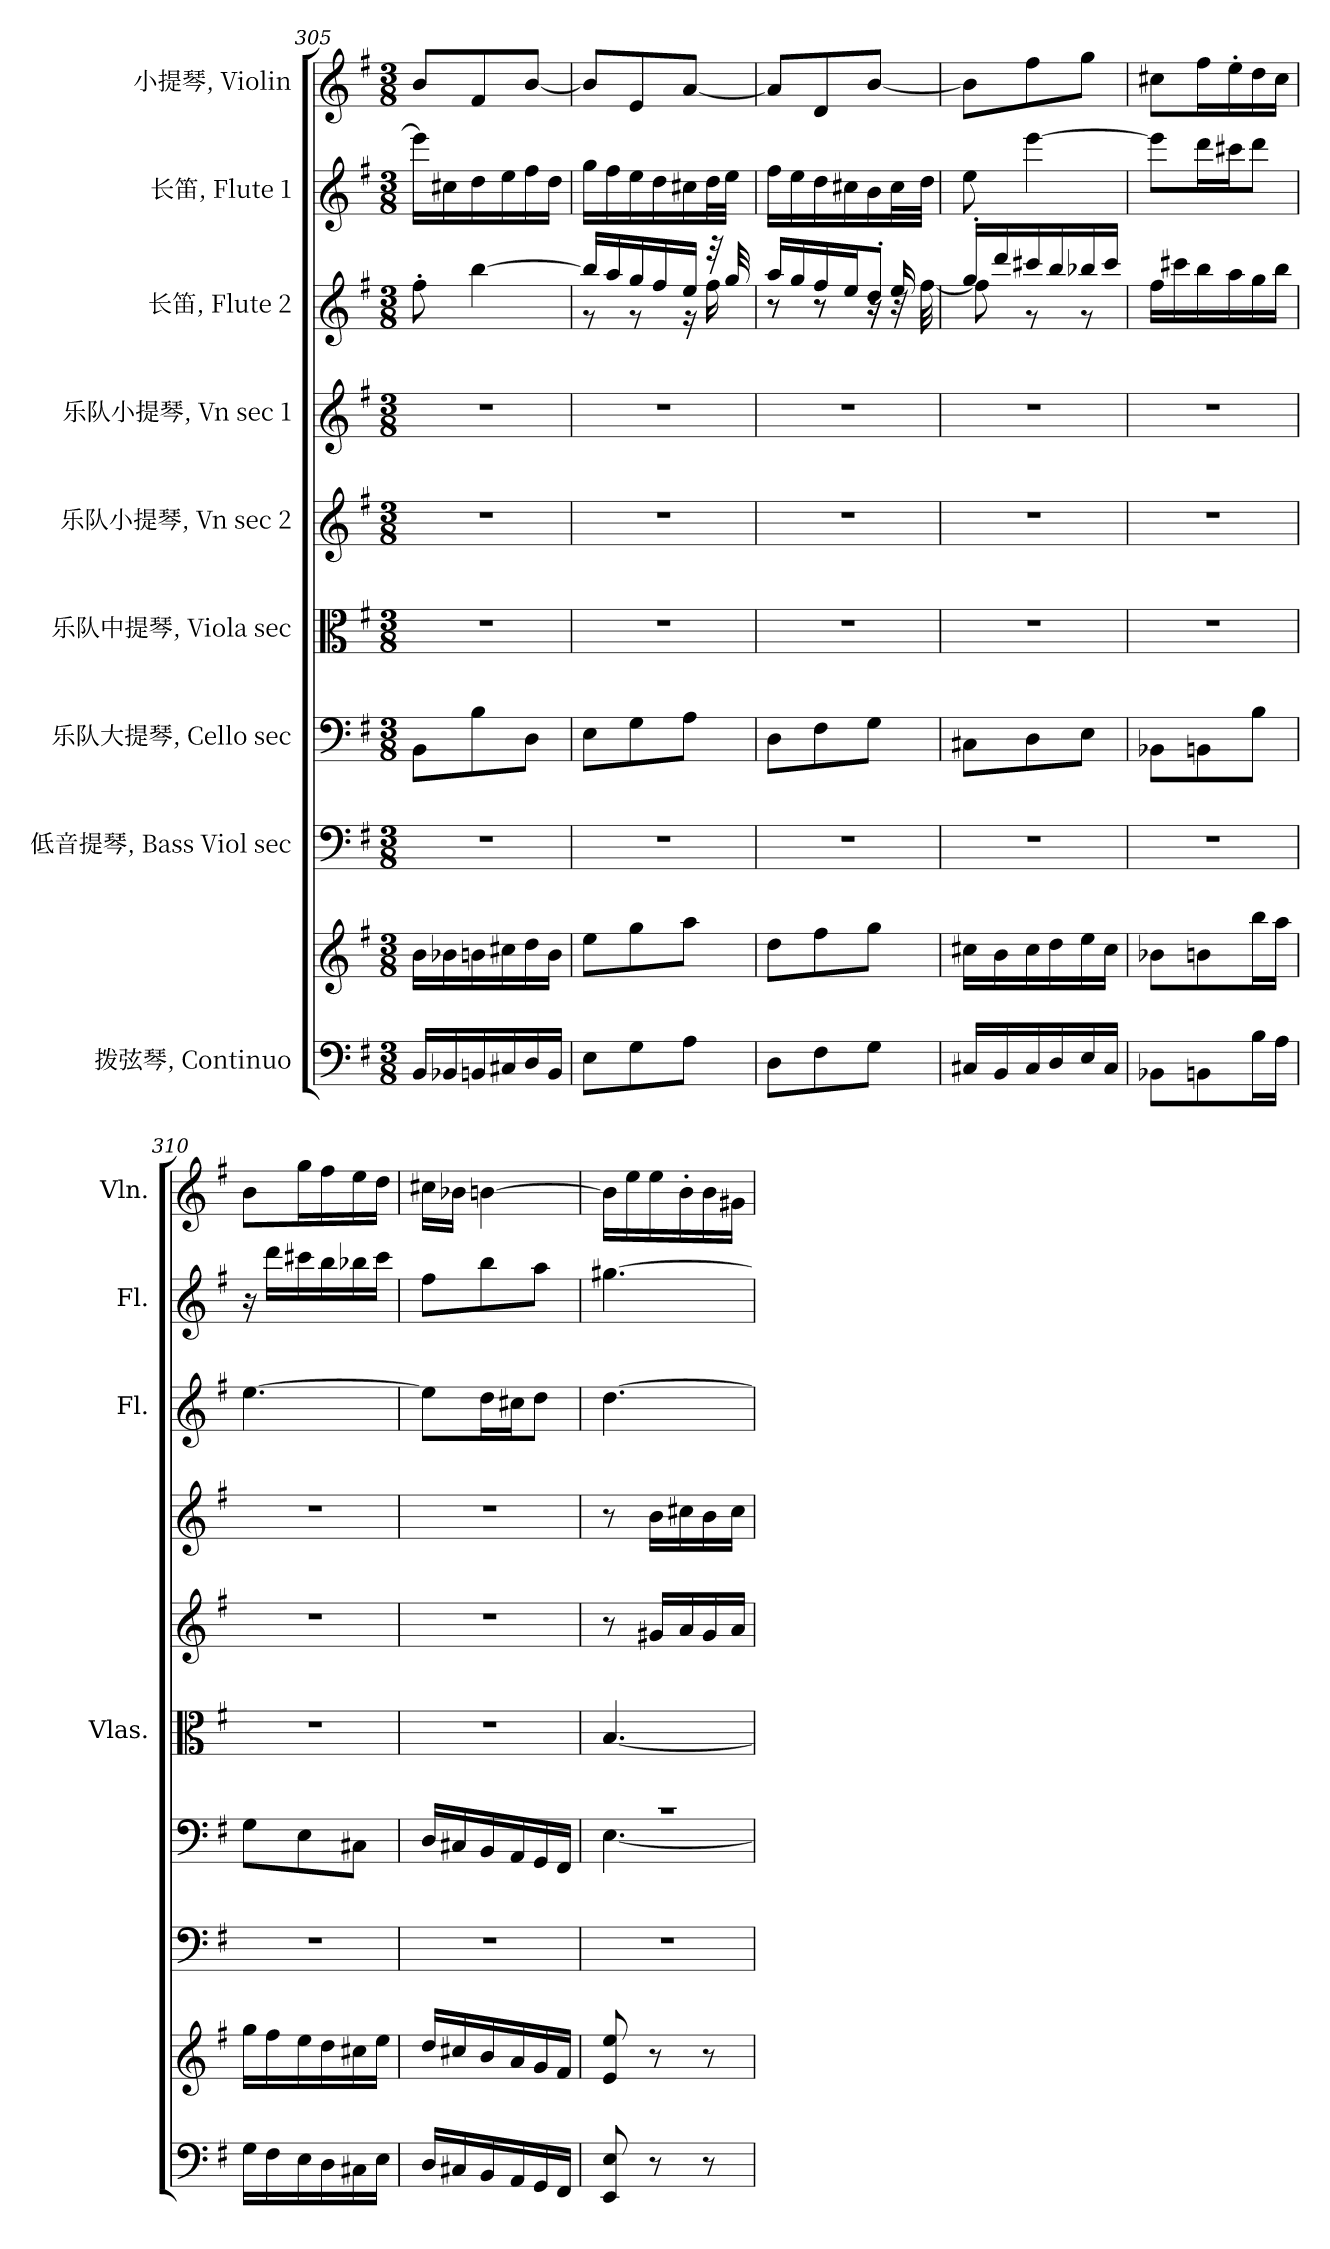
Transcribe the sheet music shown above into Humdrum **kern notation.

**kern	**kern	**kern	**kern	**kern	**kern	**kern	**kern	**kern	**kern
*part9	*part9	*part8	*part7	*part6	*part5	*part4	*part3	*part2	*part1
*staff10	*staff9	*staff8	*staff7	*staff6	*staff5	*staff4	*staff3	*staff2	*staff1
*I"拨弦琴, Continuo	*	*I"低音提琴, Bass Viol sec	*I"乐队大提琴, Cello sec	*I"乐队中提琴, Viola sec	*I"乐队小提琴, Vn sec 2	*I"乐队小提琴, Vn sec 1	*I"长笛, Flute 2	*I"长笛, Flute 1	*I"小提琴, Violin
*	*	*	*	*I'Vlas.	*	*	*I'Fl.	*I'Fl.	*I'Vln.
!!LO:PB:g=z
*clefF4	*clefG2	*clefF4	*clefF4	*clefC3	*clefG2	*clefG2	*clefG2	*clefG2	*clefG2
*	*	*ITrd7c12	*	*	*	*	*	*	*
*k[f#]	*k[f#]	*k[f#]	*k[f#]	*k[f#]	*k[f#]	*k[f#]	*k[f#]	*k[f#]	*k[f#]
*M3/8	*M3/8	*M3/8	*M3/8	*M3/8	*M3/8	*M3/8	*M3/8	*M3/8	*M3/8
=305	=305	=305	=305	=305	=305	=305	=305	=305	=305
16BB/LL	16b\LL	4.r	8BB\L	4.r	4.r	4.r	8ff#'\	16eee\LL]	8b/L
16BB-X/	16b-X\	.	.	.	.	.	.	16cc#X\	.
16BBn/	16bn\	.	8B\	.	.	.	[4bb\	16dd\	8f#/
16C#X/	16cc#X\	.	.	.	.	.	.	16ee\	.
16D/	16dd\	.	8D\J	.	.	.	.	16ff#\	[8b/J
16BB/JJ	16b\JJ	.	.	.	.	.	.	16dd\JJ	.
=306	=306	=306	=306	=306	=306	=306	=306	=306	=306
*	*	*	*	*	*	*	*^	*	*
8E\L	8ee\L	4.r	8E\L	4.r	4.r	4.r	16bb/LL]	8r	16gg\LL	8b/L]
.	.	.	.	.	.	.	16aa/	.	16ff#\	.
8G\	8gg\	.	8G\	.	.	.	16gg/	8r	16ee\	8e/
.	.	.	.	.	.	.	16ff#/	.	16dd\	.
8A\J	8aa\J	.	8A\J	.	.	.	16ee/JJ	16r	16cc#X\	[8a/J
.	.	.	.	.	.	.	32r	16ff#\	32dd\L	.
.	.	.	.	.	.	.	32gg/	.	32ee\JJJ	.
=307	=307	=307	=307	=307	=307	=307	=307	=307	=307	=307
*	*	*	*	*	*	*	*	*^	*	*
8D\L	8dd\L	4.r	8D\L	4.r	4.r	4.r	16aa/LL	8r	8r	16ff#\LL	8a/L]
.	.	.	.	.	.	.	16gg/	.	.	16ee\	.
8F#\	8ff#\	.	8F#\	.	.	.	16ff#/	8r	8r	16dd\	8d/
.	.	.	.	.	.	.	16ee/J	.	.	16cc#X\	.
8G\J	8gg\J	.	8G\J	.	.	.	8dd'/J	16r	16r	16b\	[8b/J
.	.	.	.	.	.	.	.	32r	16ee/	32cc#\L	.
.	.	.	.	.	.	.	.	[32ff#\	.	32dd\JJJ	.
*	*	*	*	*	*	*	*	*v	*v	*	*
=308	=308	=308	=308	=308	=308	=308	=308	=308	=308	=308
16C#X/LL	16cc#X\LL	4.r	8C#X\L	4.r	4.r	4.r	16gg'/LL	8ff#\]	8ee\	8b\L]
16BB/	16b\	.	.	.	.	.	16ddd/	.	.	.
16C#/	16cc#\	.	8D\	.	.	.	16ccc#X/	8r	[4eee\	8ff#\
16D/	16dd\	.	.	.	.	.	16bb/	.	.	.
16E/	16ee\	.	8E\J	.	.	.	16bb-X/	8r	.	8gg\J
16C#/JJ	16cc#\JJ	.	.	.	.	.	16ccc#/JJ	.	.	.
*	*	*	*	*	*	*	*v	*v	*	*
!!LO:PB:g=z
=309	=309	=309	=309	=309	=309	=309	=309	=309	=309
8BB-X\L	8b-X\L	4.r	8BB-X\L	4.r	4.r	4.r	16ff#\LL	8eee\L]	8cc#X\L
.	.	.	.	.	.	.	16ccc#X\	.	.
8BBn\	8bn\	.	8BBn\	.	.	.	16bb\	16ddd\L	16ff#\L
.	.	.	.	.	.	.	16aa\	16ccc#X\J	16ee'\
16B\L	16bb\L	.	8B\J	.	.	.	16gg\	8ddd\J	16dd\
16A\JJ	16aa\JJ	.	.	.	.	.	16bb\JJ	.	16cc#\JJ
=310	=310	=310	=310	=310	=310	=310	=310	=310	=310
16G\LL	16gg\LL	4.r	8G\L	4.r	4.r	4.r	[4.ee\	16r	8b\L
16F#\	16ff#\	.	.	.	.	.	.	16ddd\LL	.
16E\	16ee\	.	8E\	.	.	.	.	16ccc#X\	16gg\L
16D\	16dd\	.	.	.	.	.	.	16bb\	16ff#\
16C#X\	16cc#X\	.	8C#X\J	.	.	.	.	16bb-X\	16ee\
16E\JJ	16ee\JJ	.	.	.	.	.	.	16ccc#\JJ	16dd\JJ
=311	=311	=311	=311	=311	=311	=311	=311	=311	=311
16D/LL	16dd/LL	4.r	16D/LL	4.r	4.r	4.r	8ee\L]	8ff#\L	16cc#X\LL
16C#X/	16cc#X/	.	16C#X/	.	.	.	.	.	16b-X\JJ
16BB/	16b/	.	16BB/	.	.	.	16dd\L	8bb\	[4bn\
16AA/	16a/	.	16AA/	.	.	.	16cc#X\J	.	.
16GG/	16g/	.	16GG/	.	.	.	8dd\J	8aa\J	.
16FF#/JJ	16f#/JJ	.	16FF#/JJ	.	.	.	.	.	.
=312	=312	=312	=312	=312	=312	=312	=312	=312	=312
*	*	*	*^	*	*	*	*	*	*
8EE/ 8E/	8e/ 8ee/	4.r	4.r	[4.E\	[4.B/	8r	8r	[4.dd\	[4.gg#X\	16b\LL]
.	.	.	.	.	.	.	.	.	.	16ee\
8r	8r	.	.	.	.	16g#X/LL	16b\LL	.	.	16ee\
.	.	.	.	.	.	16a/	16cc#X\	.	.	16b'\
8r	8r	.	.	.	.	16g#/	16b\	.	.	16b\
.	.	.	.	.	.	16a/JJ	16cc#\JJ	.	.	16g#X\JJ
*	*	*	*v	*v	*	*	*	*	*	*
=	=	=	=	=	=	=	=	=	=
*-	*-	*-	*-	*-	*-	*-	*-	*-	*-
